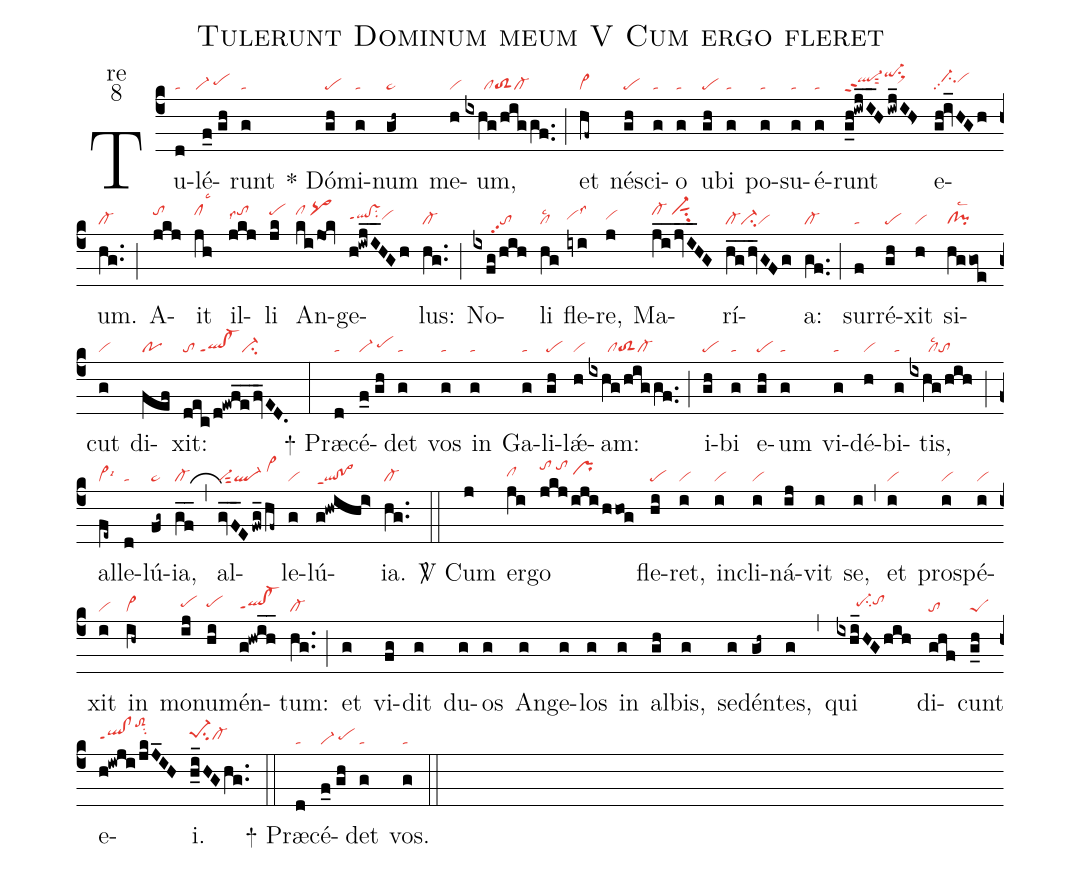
name:Tulerunt Dominum meum V Cum ergo fleret;
office-part:re;
mode:8;
nabc-lines:1;
%%
(c4) Tu(d|ta)lé(f_0//gh|``vi-/pehh)runt(g|ta) <sp>*</sp> Dó(gh|pe)mi(g|ta)num(gh~|pe~)
me(h|vi)um,(ixhg/hig/gf..|//////cltoS2cl-) (;)
et(hf~|vi>) nés(gh|pe)ci(g|ta)o(g|ta) u(gh|pe)bi(g|ta)
po(g|ta)su(g|ta)é(g|ta)runt(g_h!iwjI__H/iwj_IH<|ql-hippt2sut2qi-hksu1sux1)
e(gh!iv_HGh|//ci-hipp2vihi)um.(hg..|cl-) (;)
A(jkj|tohj)it(jh|clhjlsc3) il(jkj|tohjlss7)li(jk|pehj)
An(ki/jok|clhj/pq>hj)ge(h!iwjI__HGh|qlhh!vshhppt1su2vihh)lus:(hg..|cl-) (;)
No(ixfg/hih|//////topp2)li(hg|cllsc2) fle(iyi|vihhlss3)re,(j|vihh)
Ma(ji__/jvI__HG|cl-hj/vi-hjsut1su2)rí(hg__/hv_GFg|cl-vi-su2vi)a:(gf..|cl-) (;)
sur(f|ta)ré(gh|pe)xit(h|vi) si(hggoe|cl!pilsc2)cut(g|vi)
di(fef|po)xit:(dec/d!ewfe__fv_ED.|to/ql!cl-ppt1ci-) (:)

<sp>+</sp> Præ(d|ta)cé(f_0//gh|vi-/pehh)det(g|ta) vos(g|ta)
in(g|ta) Ga(g|ta)li(gh|pe)lǽ(h|vi)am:(ixhg/hig/gf..|//////cltoS2cl-) (;)
i(gh|pe)bi(g|ta) e(gh|pe)um(g|ta) vi(g|ta)dé(h|vi)bi(g|ta)tis,(ixhg/hih|//////cllsc2to) (;)
al(fe~|vi>lsi6)le(d|ta)lú(fg~|pe~)ia,(gf__|cl-) (,_)
al(gvF__E/fwg_/hf~|vi-sut2ql-/vi>hj)le(g|vi)lú(g!hwihi>|ql!po>ppt1)ia.(hg..|cl-) (::)

<sp>V/</sp> Cum(j) er(ji|clhh)go(jkj/iji/hhog|tohk/tohk/prhi) fle(hi|pe)ret,(i|vi)
in(i|vi)cli(i|vi)ná(ij)vit(i) se,(i) (,)
et(i|vi) pros(i|vi)pé(i|vi)xit(i|vi) in(ih~|vi>)
mo(ij|pehh)nu(hi|pehh)mén(g!hwih__|qlhg!cl-hgppt1)tum:(hg..|cl-) (;)
et(g) vi(fg)dit(g) du(g)os(g) An(g)ge(g)los(g) in(g) al(gh)bis,(g) se(g)dén(gh~)tes,(g) (,)
qui(ixhi_HG/hih|//////pe-hhsu2tohi) di(ghf|to)cunt(g_h|peS)
e(h!iwji/jkJ_IH|qlhh!clhhppt1toS2hmsu2)i.(h_i_HGhg..|pe-1hisu2cl-hh) (::)

<sp>+</sp> Præ(d|ta)cé(f_0//gh|vi-/pehh)det(g|ta) vos.(g|ta) (::)
